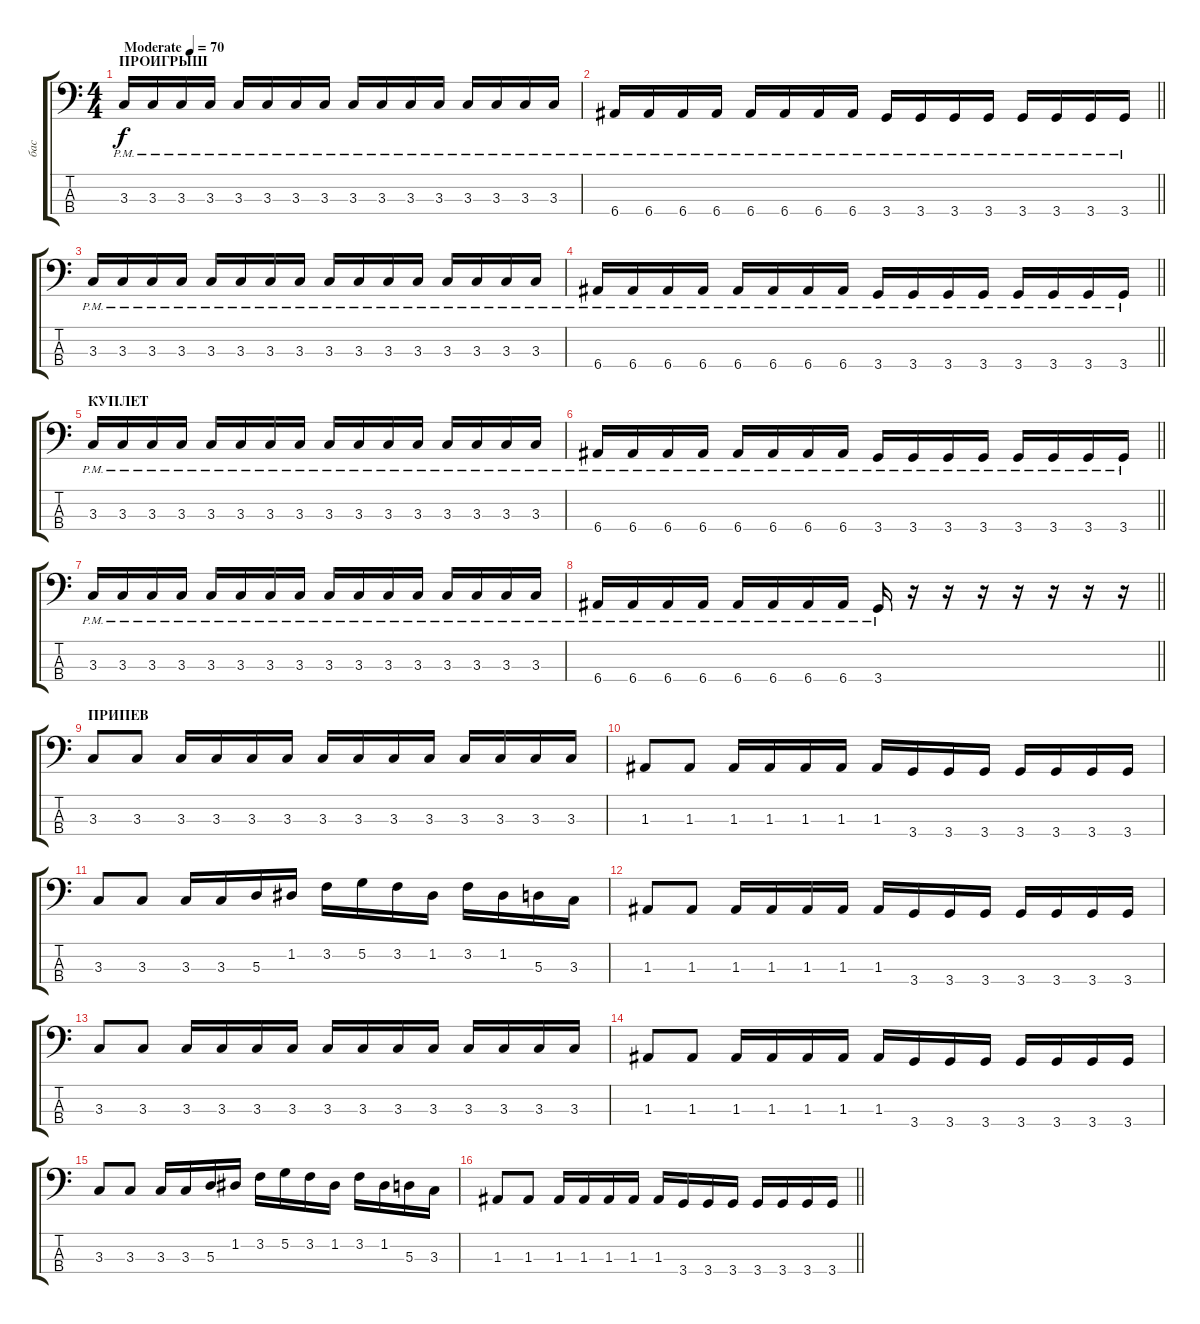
\track ("бас" "бас") {instrument electricbassfinger}
\staff {score tabs}
\tuning (G2 D2 A1 E1) {hide}
\ts (4 4)
\section ("" "ПРОИГРЫШ")
\tempo (70 "Moderate")
\clef f4
\ks c
3.3{pm}.16{dy f instrument electricbassfinger} 3.3{pm}.16 3.3{pm}.16 3.3{pm}.16 3.3{pm}.16 3.3{pm}.16 3.3{pm}.16 3.3{pm}.16 3.3{pm}.16 3.3{pm}.16 3.3{pm}.16 3.3{pm}.16 3.3{pm}.16 3.3{pm}.16 3.3{pm}.16 3.3{pm}.16 |
\barLineRight lightlight
6.4{pm}.16 6.4{pm}.16 6.4{pm}.16 6.4{pm}.16 6.4{pm}.16 6.4{pm}.16 6.4{pm}.16 6.4{pm}.16 3.4{pm}.16 3.4{pm}.16 3.4{pm}.16 3.4{pm}.16 3.4{pm}.16 3.4{pm}.16 3.4{pm}.16 3.4{pm}.16 |
\section ("" "")
3.3{pm}.16 3.3{pm}.16 3.3{pm}.16 3.3{pm}.16 3.3{pm}.16 3.3{pm}.16 3.3{pm}.16 3.3{pm}.16 3.3{pm}.16 3.3{pm}.16 3.3{pm}.16 3.3{pm}.16 3.3{pm}.16 3.3{pm}.16 3.3{pm}.16 3.3{pm}.16 |
\barLineRight lightlight
6.4{pm}.16 6.4{pm}.16 6.4{pm}.16 6.4{pm}.16 6.4{pm}.16 6.4{pm}.16 6.4{pm}.16 6.4{pm}.16 3.4{pm}.16 3.4{pm}.16 3.4{pm}.16 3.4{pm}.16 3.4{pm}.16 3.4{pm}.16 3.4{pm}.16 3.4{pm}.16 |
\section ("" "КУПЛЕТ")
3.3{pm}.16 3.3{pm}.16 3.3{pm}.16 3.3{pm}.16 3.3{pm}.16 3.3{pm}.16 3.3{pm}.16 3.3{pm}.16 3.3{pm}.16 3.3{pm}.16 3.3{pm}.16 3.3{pm}.16 3.3{pm}.16 3.3{pm}.16 3.3{pm}.16 3.3{pm}.16 |
\barLineRight lightlight
6.4{pm}.16 6.4{pm}.16 6.4{pm}.16 6.4{pm}.16 6.4{pm}.16 6.4{pm}.16 6.4{pm}.16 6.4{pm}.16 3.4{pm}.16 3.4{pm}.16 3.4{pm}.16 3.4{pm}.16 3.4{pm}.16 3.4{pm}.16 3.4{pm}.16 3.4{pm}.16 |
3.3{pm}.16 3.3{pm}.16 3.3{pm}.16 3.3{pm}.16 3.3{pm}.16 3.3{pm}.16 3.3{pm}.16 3.3{pm}.16 3.3{pm}.16 3.3{pm}.16 3.3{pm}.16 3.3{pm}.16 3.3{pm}.16 3.3{pm}.16 3.3{pm}.16 3.3{pm}.16 |
\barLineRight lightlight
6.4{pm}.16 6.4{pm}.16 6.4{pm}.16 6.4{pm}.16 6.4{pm}.16 6.4{pm}.16 6.4{pm}.16 6.4{pm}.16 3.4{pm}.16 r.16 r.16 r.16 r.16 r.16 r.16 r.16 |
\section ("" "ПРИПЕВ")
3.3.8 3.3.8 3.3.16 3.3.16 3.3.16 3.3.16 3.3.16 3.3.16 3.3.16 3.3.16 3.3.16 3.3.16 3.3.16 3.3.16 |
1.3.8 1.3.8 1.3.16 1.3.16 1.3.16 1.3.16 1.3.16 3.4.16 3.4.16 3.4.16 3.4.16 3.4.16 3.4.16 3.4.16 |
3.3.8 3.3.8 3.3.16 3.3.16 5.3.16 1.2.16 3.2.16 5.2.16 3.2.16 1.2.16 3.2.16 1.2.16 5.3.16 3.3.16 |
1.3.8 1.3.8 1.3.16 1.3.16 1.3.16 1.3.16 1.3.16 3.4.16 3.4.16 3.4.16 3.4.16 3.4.16 3.4.16 3.4.16 |
3.3.8 3.3.8 3.3.16 3.3.16 3.3.16 3.3.16 3.3.16 3.3.16 3.3.16 3.3.16 3.3.16 3.3.16 3.3.16 3.3.16 |
1.3.8 1.3.8 1.3.16 1.3.16 1.3.16 1.3.16 1.3.16 3.4.16 3.4.16 3.4.16 3.4.16 3.4.16 3.4.16 3.4.16 |
3.3.8 3.3.8 3.3.16 3.3.16 5.3.16 1.2.16 3.2.16 5.2.16 3.2.16 1.2.16 3.2.16 1.2.16 5.3.16 3.3.16 |
\barLineRight lightlight
1.3.8 1.3.8 1.3.16 1.3.16 1.3.16 1.3.16 1.3.16 3.4.16 3.4.16 3.4.16 3.4.16 3.4.16 3.4.16 3.4.16
